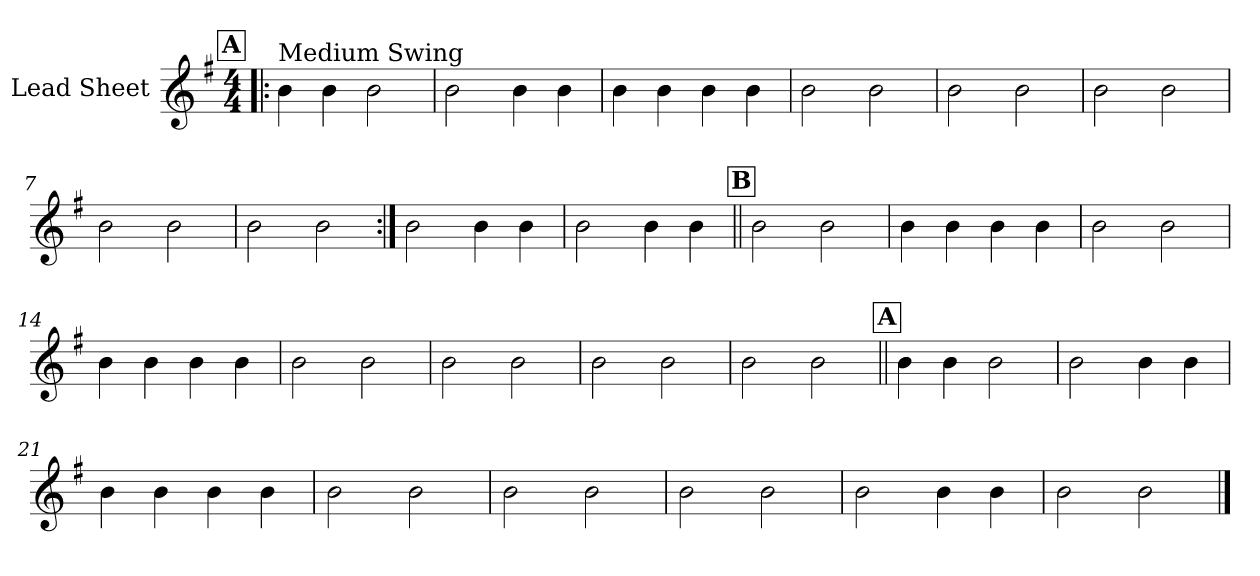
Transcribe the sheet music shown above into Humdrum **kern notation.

**kern
*part1
*staff1
*I"Lead Sheet
*clefG2
*k[f#]
*G:
*M4/4
!!LO:REH:place=s1:a:fs=14:t=A
=1!|:
!LO:TX:a:t=Medium Swing
4b\
4b\
2b\
=2
2b\
4b\
4b\
=3
4b\
4b\
4b\
4b\
=4
2b\
2b\
!!LO:LB:g=z
=5
2b\
2b\
=6
2b\
2b\
=7
2b\
2b\
=8
2b\
2b\
!!LO:LB:g=z
=9:|!
2b\
4b\
4b\
=10
2b\
4b\
4b\
!!LO:LB:g=z
!!LO:REH:place=s1:a:fs=14:t=B
=11||
2b\
2b\
=12
4b\
4b\
4b\
4b\
=13
2b\
2b\
=14
4b\
4b\
4b\
4b\
!!LO:LB:g=z
=15
2b\
2b\
=16
2b\
2b\
=17
2b\
2b\
=18
2b\
2b\
!!LO:LB:g=z
!!LO:REH:place=s1:a:fs=14:t=A
=19||
4b\
4b\
2b\
=20
2b\
4b\
4b\
=21
4b\
4b\
4b\
4b\
=22
2b\
2b\
!!LO:LB:g=z
=23
2b\
2b\
=24
2b\
2b\
=25
2b\
4b\
4b\
=26
2b\
2b\
==
*-
